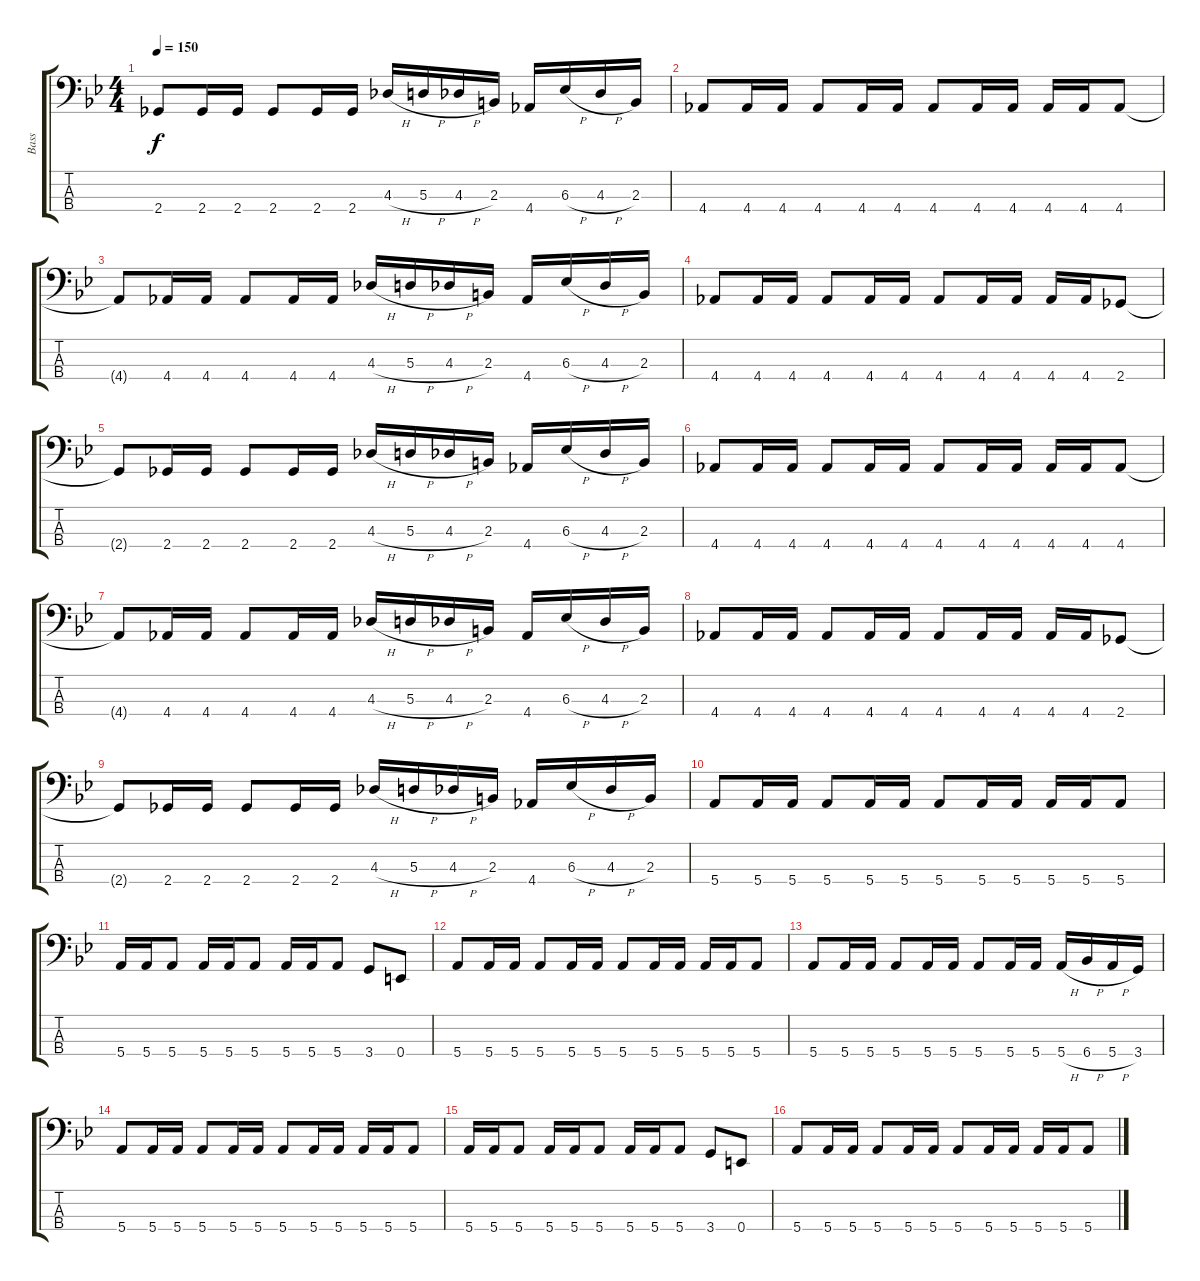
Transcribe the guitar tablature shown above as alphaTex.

\track ("Bass" "Bass") {instrument electricbassfinger}
\staff {score tabs}
\tuning (G2 D2 A1 E1) {hide}
\ts (4 4)
\tempo 150
\clef f4
\ks bb
2.4{t}.8{dy f} 2.4.16 2.4.16 2.4.8 2.4.16 2.4.16 4.3{h}.16 5.3{h}.16 4.3{h}.16 2.3.16 4.4.16 6.3{h}.16 4.3{h}.16 2.3.16 |
4.4.8 4.4.16 4.4.16 4.4.8 4.4.16 4.4.16 4.4.8 4.4.16 4.4.16 4.4.16 4.4.16 4.4.8 |
4.4{t}.8 4.4.16 4.4.16 4.4.8 4.4.16 4.4.16 4.3{h}.16 5.3{h}.16 4.3{h}.16 2.3.16 4.4.16 6.3{h}.16 4.3{h}.16 2.3.16 |
4.4.8 4.4.16 4.4.16 4.4.8 4.4.16 4.4.16 4.4.8 4.4.16 4.4.16 4.4.16 4.4.16 2.4.8 |
2.4{t}.8 2.4.16 2.4.16 2.4.8 2.4.16 2.4.16 4.3{h}.16 5.3{h}.16 4.3{h}.16 2.3.16 4.4.16 6.3{h}.16 4.3{h}.16 2.3.16 |
4.4.8 4.4.16 4.4.16 4.4.8 4.4.16 4.4.16 4.4.8 4.4.16 4.4.16 4.4.16 4.4.16 4.4.8 |
4.4{t}.8 4.4.16 4.4.16 4.4.8 4.4.16 4.4.16 4.3{h}.16 5.3{h}.16 4.3{h}.16 2.3.16 4.4.16 6.3{h}.16 4.3{h}.16 2.3.16 |
4.4.8 4.4.16 4.4.16 4.4.8 4.4.16 4.4.16 4.4.8 4.4.16 4.4.16 4.4.16 4.4.16 2.4.8 |
2.4{t}.8 2.4.16 2.4.16 2.4.8 2.4.16 2.4.16 4.3{h}.16 5.3{h}.16 4.3{h}.16 2.3.16 4.4.16 6.3{h}.16 4.3{h}.16 2.3.16 |
5.4.8 5.4.16 5.4.16 5.4.8 5.4.16 5.4.16 5.4.8 5.4.16 5.4.16 5.4.16 5.4.16 5.4.8 |
5.4.16 5.4.16 5.4.8 5.4.16 5.4.16 5.4.8 5.4.16 5.4.16 5.4.8 3.4.8 0.4.8 |
5.4.8 5.4.16 5.4.16 5.4.8 5.4.16 5.4.16 5.4.8 5.4.16 5.4.16 5.4.16 5.4.16 5.4.8 |
5.4.8 5.4.16 5.4.16 5.4.8 5.4.16 5.4.16 5.4.8 5.4.16 5.4.16 5.4{h}.16 6.4{h}.16 5.4{h}.16 3.4.16 |
5.4.8 5.4.16 5.4.16 5.4.8 5.4.16 5.4.16 5.4.8 5.4.16 5.4.16 5.4.16 5.4.16 5.4.8 |
5.4.16 5.4.16 5.4.8 5.4.16 5.4.16 5.4.8 5.4.16 5.4.16 5.4.8 3.4.8 0.4.8 |
5.4.8 5.4.16 5.4.16 5.4.8 5.4.16 5.4.16 5.4.8 5.4.16 5.4.16 5.4.16 5.4.16 5.4.8
